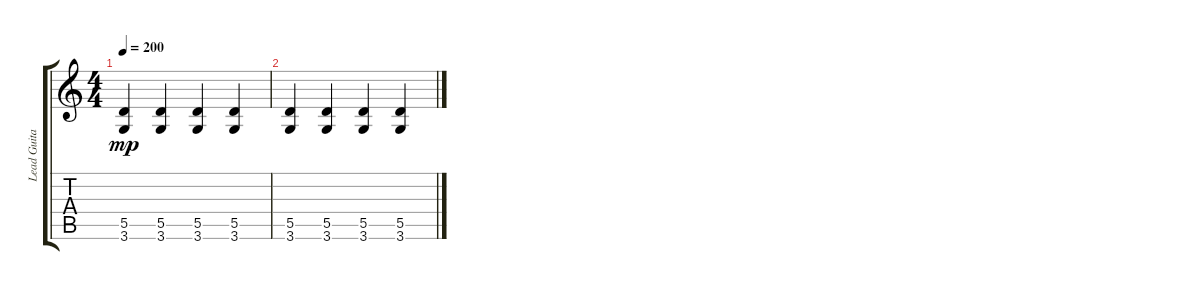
\track ("Lead Guitar" "Lead Guita") {instrument overdrivenguitar}
\staff {score tabs}
\tuning (E4 B3 G3 D3 A2 E2) {hide}
\ts (4 4)
\tempo 200
\clef g2
\ks c
(5.5 3.6).4{dy mp} (5.5 3.6).4 (5.5 3.6).4 (5.5 3.6).4 |
(5.5 3.6).4 (5.5 3.6).4 (5.5 3.6).4 (5.5 3.6).4
